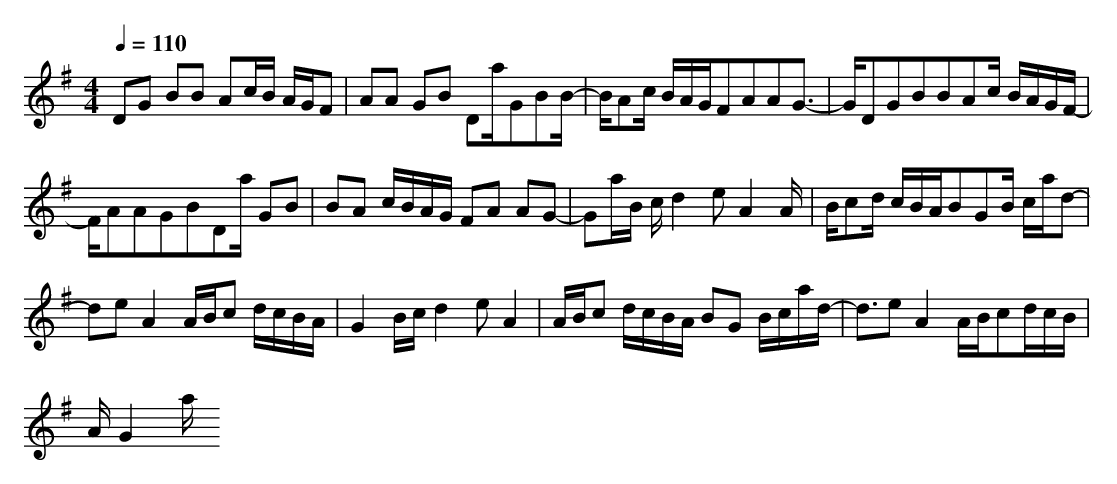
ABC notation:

X:1
T:
M: 4/4
L: 1/8
Q:1/4=110
K:G % 1 sharps
DG BB Ac/2B/2 A/2G/2F|AA GB Da/2GBB/2-|B/2Ac/2 B/2A/2G/2FAAG3/2-|G/2DGBBAc/2 B/2A/2G/2F/2-|
F/2AAGBDa/2 GB|BA c/2B/2A/2G/2 FA AG-|Ga/2B/2 c/2d2eA2A/2|B/2cd/2 c/2B/2A/2BGB/2 c/2a/2d-|
de A2 A/2B/2c d/2c/2B/2A/2|G2 B/2c/2d2e A2|A/2B/2c d/2c/2B/2A/2 BG B/2c/2a/2d/2-|d3/2eA2A/2B/2cd/2c/2B/2|
A/2G2a/2
